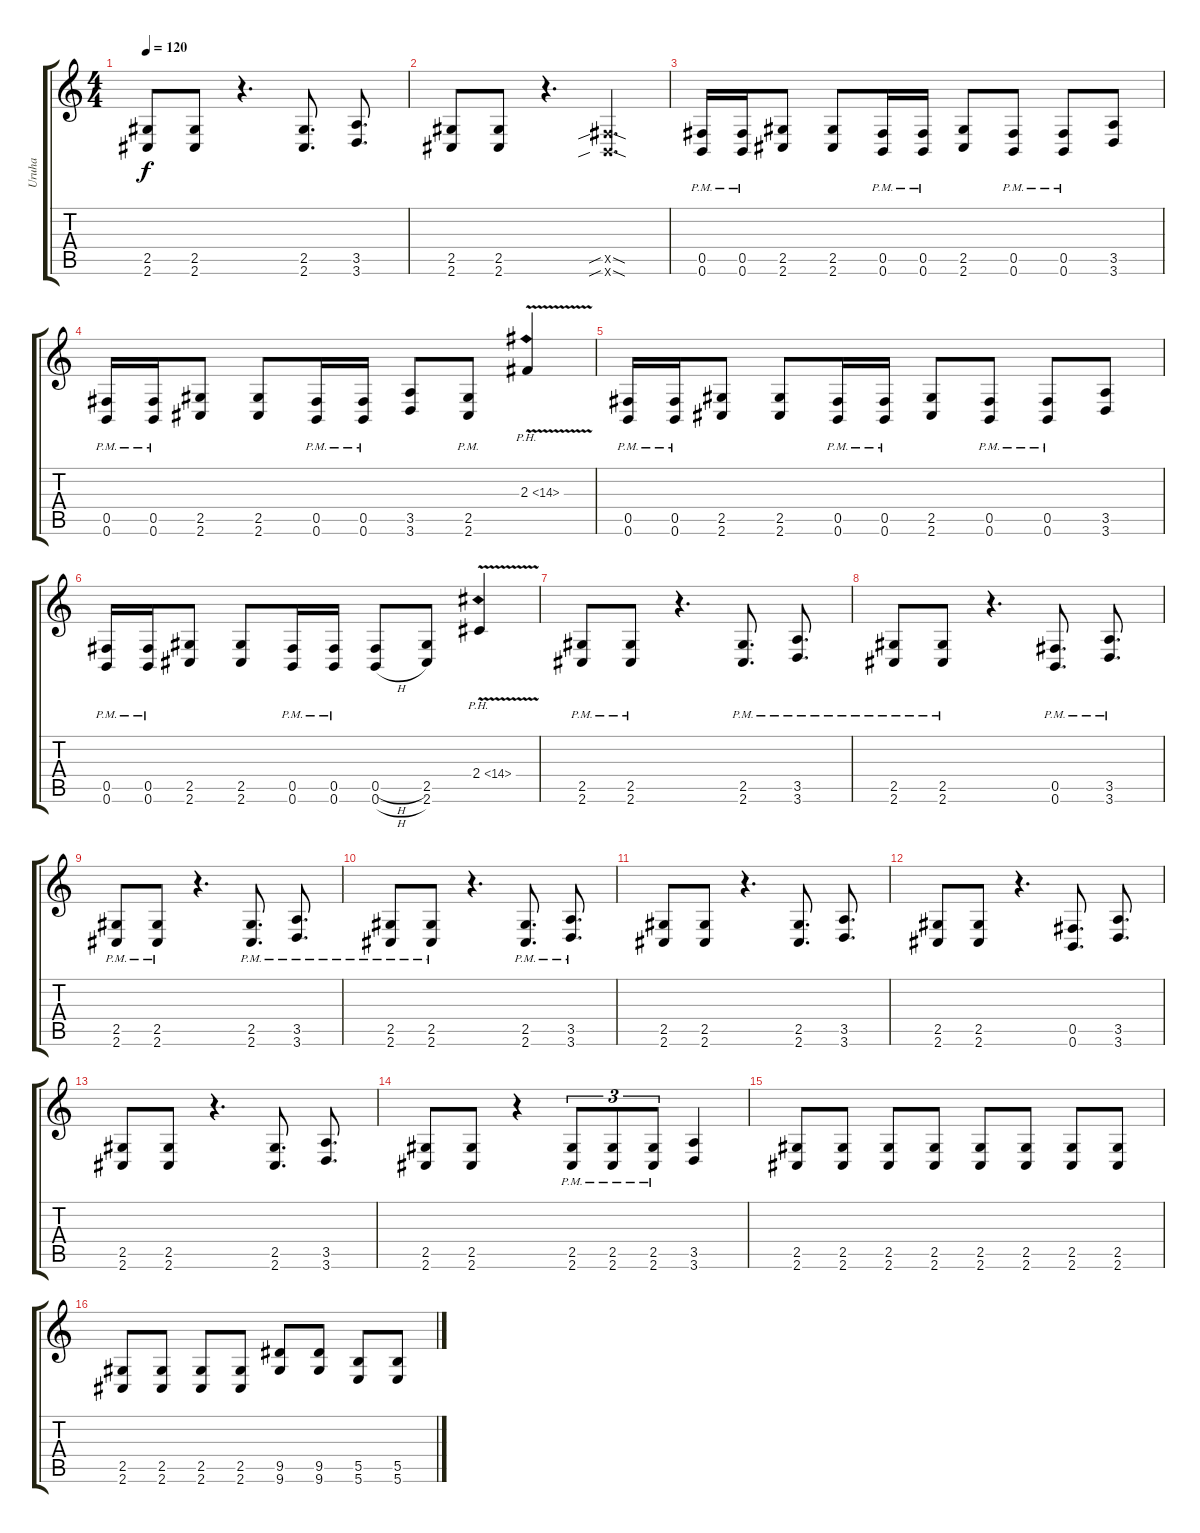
\track ("Uruha" "Uruha") {instrument overdrivenguitar}
\staff {score tabs}
\tuning (Db4 Ab3 E3 B2 Gb2 B1) {hide}
\ts (4 4)
\tempo 120
\clef g2
\ks c
(2.5 2.6).8{dy f} (2.5 2.6).8 r.4{d} (2.5 2.6).8{d} (3.5 3.6).8{d} |
(2.5 2.6).8 (2.5 2.6).8 r.4{d} (0.5{sib sod x} 0.6{sib sod x}).4{d} |
(0.5{pm} 0.6{pm}).16 (0.5{pm} 0.6{pm}).16 (2.5 2.6).8 (2.5 2.6).8 (0.5{pm} 0.6{pm}).16 (0.5{pm} 0.6{pm}).16 (2.5 2.6).8 (0.5{pm} 0.6{pm}).8 (0.5{pm} 0.6{pm}).8 (3.5 3.6).8 |
(0.5{pm} 0.6{pm}).16 (0.5{pm} 0.6{pm}).16 (2.5 2.6).8 (2.5 2.6).8 (0.5{pm} 0.6{pm}).16 (0.5{pm} 0.6{pm}).16 (3.5 3.6).8 (2.5{pm} 2.6{pm}).8 2.3{ph 12 v}.4 |
(0.5{pm} 0.6{pm}).16 (0.5{pm} 0.6{pm}).16 (2.5 2.6).8 (2.5 2.6).8 (0.5{pm} 0.6{pm}).16 (0.5{pm} 0.6{pm}).16 (2.5 2.6).8 (0.5{pm} 0.6{pm}).8 (0.5{pm} 0.6{pm}).8 (3.5 3.6).8 |
(0.5{pm} 0.6{pm}).16 (0.5{pm} 0.6{pm}).16 (2.5 2.6).8 (2.5 2.6).8 (0.5{pm} 0.6{pm}).16 (0.5{pm} 0.6{pm}).16 (0.5{h} 0.6{h}).8 (2.5 2.6).8 2.4{ph 12 v}.4 |
(2.5{pm} 2.6{pm}).8 (2.5{pm} 2.6{pm}).8 r.4{d} (2.5{pm} 2.6{pm}).8{d} (3.5{pm} 3.6{pm}).8{d} |
(2.5{pm} 2.6{pm}).8 (2.5{pm} 2.6{pm}).8 r.4{d} (0.5{pm} 0.6{pm}).8{d} (3.5{pm} 3.6{pm}).8{d} |
(2.5{pm} 2.6{pm}).8 (2.5{pm} 2.6{pm}).8 r.4{d} (2.5{pm} 2.6{pm}).8{d} (3.5{pm} 3.6{pm}).8{d} |
(2.5{pm} 2.6{pm}).8 (2.5{pm} 2.6{pm}).8 r.4{d} (2.5{pm} 2.6{pm}).8{d} (3.5{pm} 3.6{pm}).8{d} |
(2.5 2.6).8 (2.5 2.6).8 r.4{d} (2.5 2.6).8{d} (3.5 3.6).8{d} |
(2.5 2.6).8 (2.5 2.6).8 r.4{d} (0.5 0.6).8{d} (3.5 3.6).8{d} |
(2.5 2.6).8 (2.5 2.6).8 r.4{d} (2.5 2.6).8{d} (3.5 3.6).8{d} |
(2.5 2.6).8 (2.5 2.6).8 r.4 (2.5{pm} 2.6{pm}).8{tu (3 2)} (2.5{pm} 2.6{pm}).8{tu (3 2)} (2.5{pm} 2.6{pm}).8{tu (3 2)} (3.5 3.6).4 |
(2.5 2.6).8 (2.5 2.6).8 (2.5 2.6).8 (2.5 2.6).8 (2.5 2.6).8 (2.5 2.6).8 (2.5 2.6).8 (2.5 2.6).8 |
(2.5 2.6).8 (2.5 2.6).8 (2.5 2.6).8 (2.5 2.6).8 (9.5 9.6).8 (9.5 9.6).8 (5.5 5.6).8 (5.5 5.6).8
